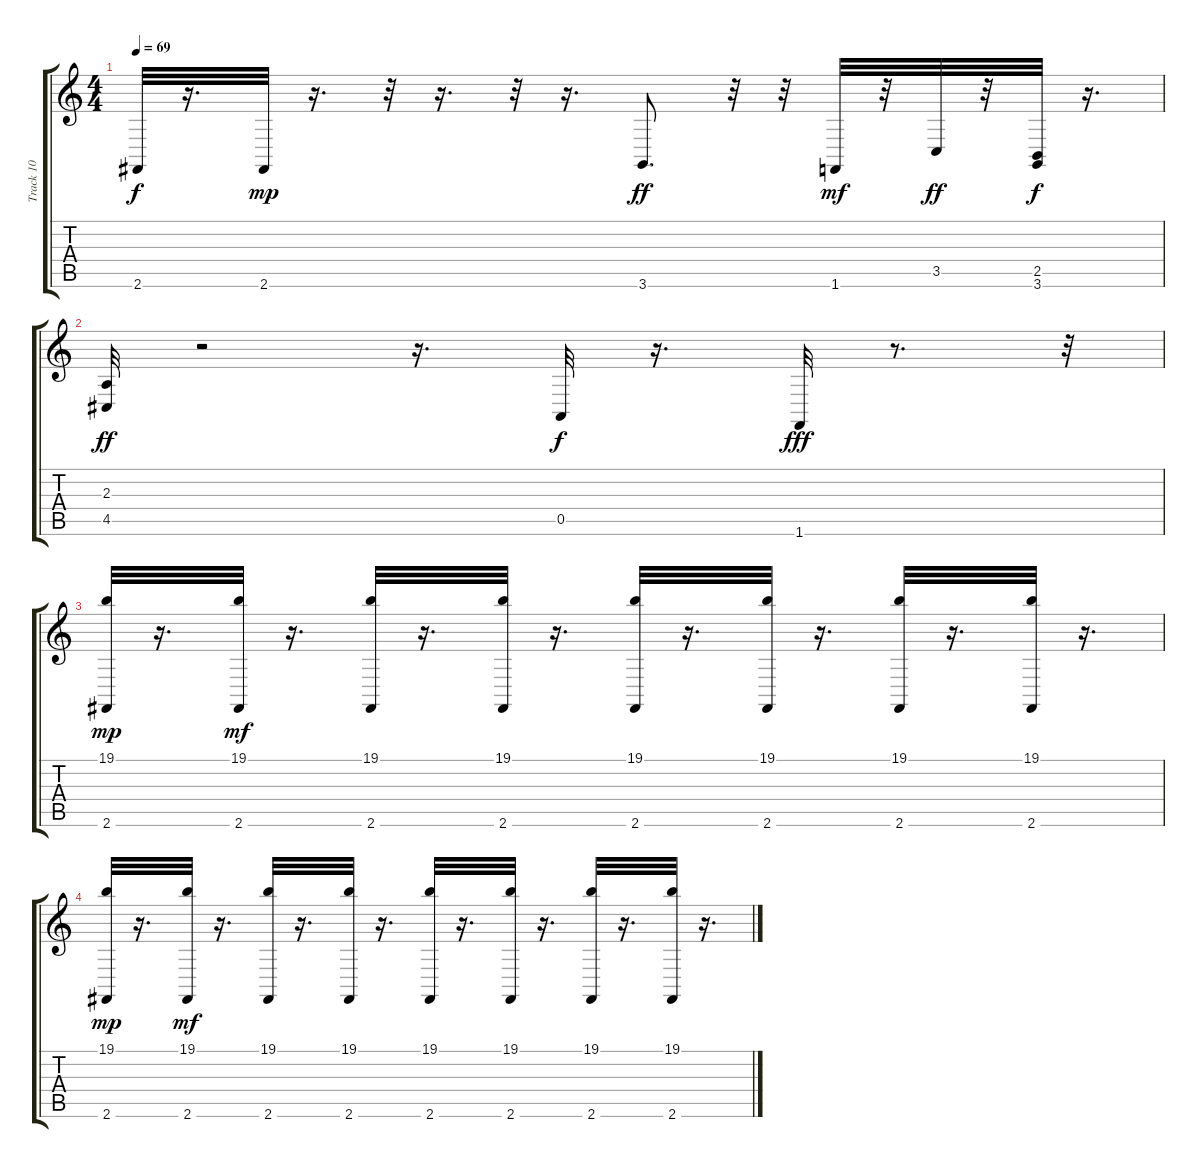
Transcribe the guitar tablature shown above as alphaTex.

\track ("Track 10" "Track 10") {instrument acousticgrandpiano}
\staff {score tabs}
\tuning (E4 B3 G3 D3 A2 E2) {hide}
\ts (4 4)
\tempo 69
\clef g2
\ks c
2.6.32{dy f} r.16{d} 2.6.32{dy mp} r.16{d} r.32 r.16{d} r.32 r.16{d} 3.6.8{d dy ff} r.32 r.32 1.6.32{dy mf} r.32 3.5.32{dy ff} r.32 (2.5 3.6).32{dy f} r.16{d} |
(2.3 4.5).32{dy ff} r.2 r.16{d} 0.5.32{dy f} r.16{d} 1.6.32{dy fff} r.8{d} r.32 |
(19.1 2.6).32{dy mp} r.16{d} (19.1 2.6).32{dy mf} r.16{d} (19.1 2.6).32 r.16{d} (19.1 2.6).32 r.16{d} (19.1 2.6).32 r.16{d} (19.1 2.6).32 r.16{d} (19.1 2.6).32 r.16{d} (19.1 2.6).32 r.16{d} |
(19.1 2.6).32{dy mp} r.16{d} (19.1 2.6).32{dy mf} r.16{d} (19.1 2.6).32 r.16{d} (19.1 2.6).32 r.16{d} (19.1 2.6).32 r.16{d} (19.1 2.6).32 r.16{d} (19.1 2.6).32 r.16{d} (19.1 2.6).32 r.16{d}
